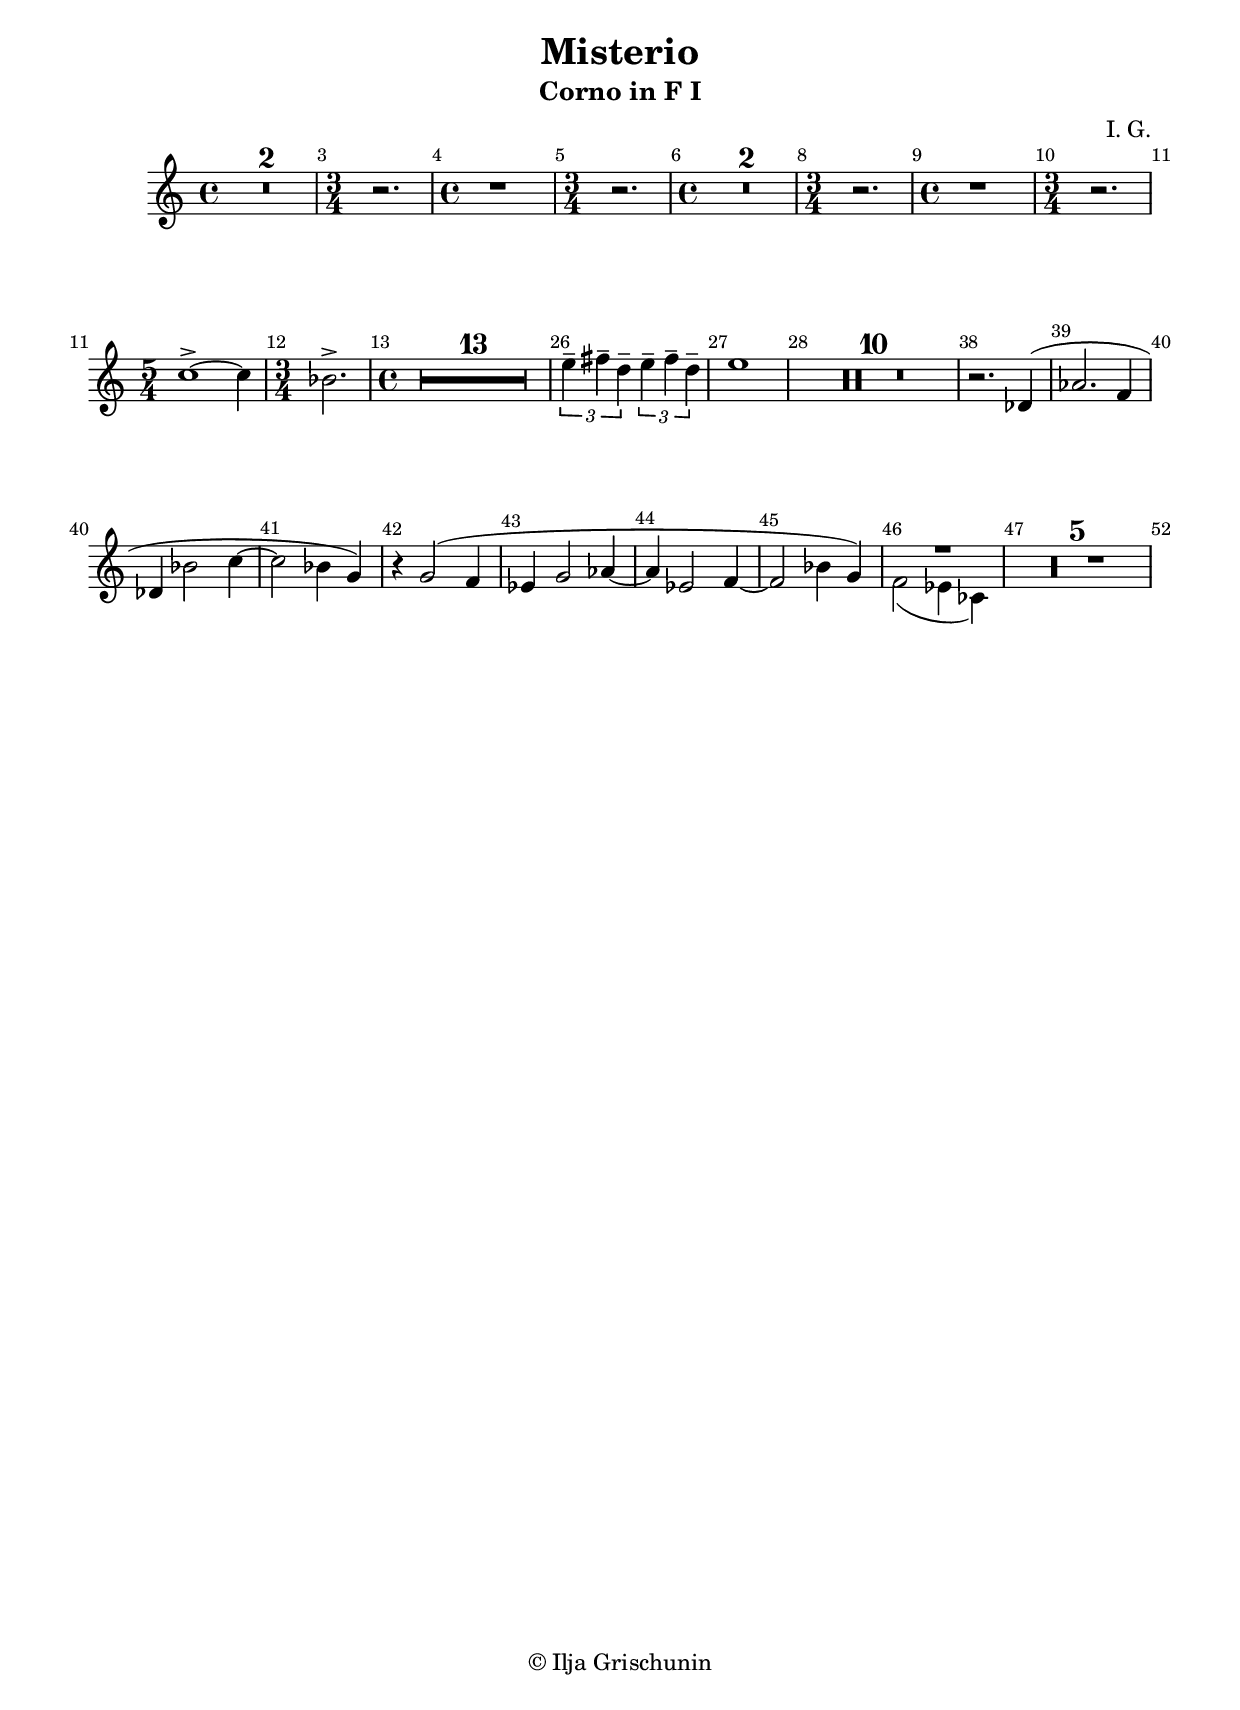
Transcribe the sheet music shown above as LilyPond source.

\version "2.19.15"
%\version "2.18.0"

\language "deutsch"

\header {
  title = "Misterio"
  subtitle = \markup {"Corno in F I"}
  meter = ""
  composer = "I. G."
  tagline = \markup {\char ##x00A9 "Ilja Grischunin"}
}

\paper {
  #(set-paper-size "a4")
  top-system-spacing.basic-distance = #15
  top-markup-spacing.basic-distance = #5
  markup-system-spacing.basic-distance = #15
  system-system-spacing.basic-distance = #18
  last-bottom-spacing.basic-distance = #15
  left-margin = 15
  right-margin = 15
  %two-sided = ##t
  %inner-margin = 25
  %outer-margin = 15
}

\layout {
  indent = 10
  \context {
    \Score
    \override BarNumber.break-visibility = ##(#t #t #t)
    \override TimeSignature.break-visibility = ##(#f #t #t)
    %\remove "Bar_number_engraver"
  }
}

\version "2.19.15"
%\version "2.18.0"

\language "deutsch"

%%%%%%%%%%%%%%%%%%%%%%%%%%%%%%%%%%%%%%%%%%%%%%%%
cornoEinsMusic = \relative {
  \set Score.skipBars = ##t
  \time 4/4 R1*2
  \time 3/4 r2.
  \time 4/4 r1
  \time 3/4 r2.
  \time 4/4 R1*2
  \time 3/4 r2.
  \time 4/4 r1
  \time 3/4 r2.
  \time 5/4 f'1->~ f4
  \time 3/4 es2.->
  \time 4/4 R1*13
  \repeat unfold 2 {\tuplet 3/2 {a4-- h-- g--}} a1  
  R1*10
  %Фрагмент из новой партитуры
  %r2. des4( as'2. f4 des b'2 c4~ c2 b4 g) r g2( f4 es g2 as4~ as es2 f4~ f2)
  %Фрагмент из старой партитуры
  r2. ges,4( des'2. b4 ges es'2 f4~ f2 es4 c)
  r c2( b4 as c2 des4~ des as2 b4~ b2 
  %as'4 f e!)
  %Продолжение из новой
  es4 c)
  <<
    {
      R1
    }
    \\
    {
      b2( as4 fes)
    }
  >>
  R1*5
}

%%%%%%%%%%%%%%%%%%%%%%%%%%%%%%%%%%%%%%%%%%%%%%%%
cornoZweiMusic = \relative {
  %\clef bass
  \set Score.skipBars = ##t
  \time 4/4 R1*2
  \time 3/4 r2.
  \time 4/4 r1
  \time 3/4 r2.
  \time 4/4 R1*2
  \time 3/4 r2.
  \time 4/4 r1
  \time 3/4 r2.
  \time 5/4 b1->~ b4
  \time 3/4 b2.->
  \time 4/4 R1*4
  es,2.( f4 g a b c f,2 d'~ d1~ d) R1*23
  <<
    {
      r2 des( c4 as) r2 R1
    }
    \\
    {
      R1 r2 ges( f4 des) r2
    }
  >>
  R1*4
}


\score {
  \transpose f c'
  \cornoEinsMusic
  %\midi {}
}